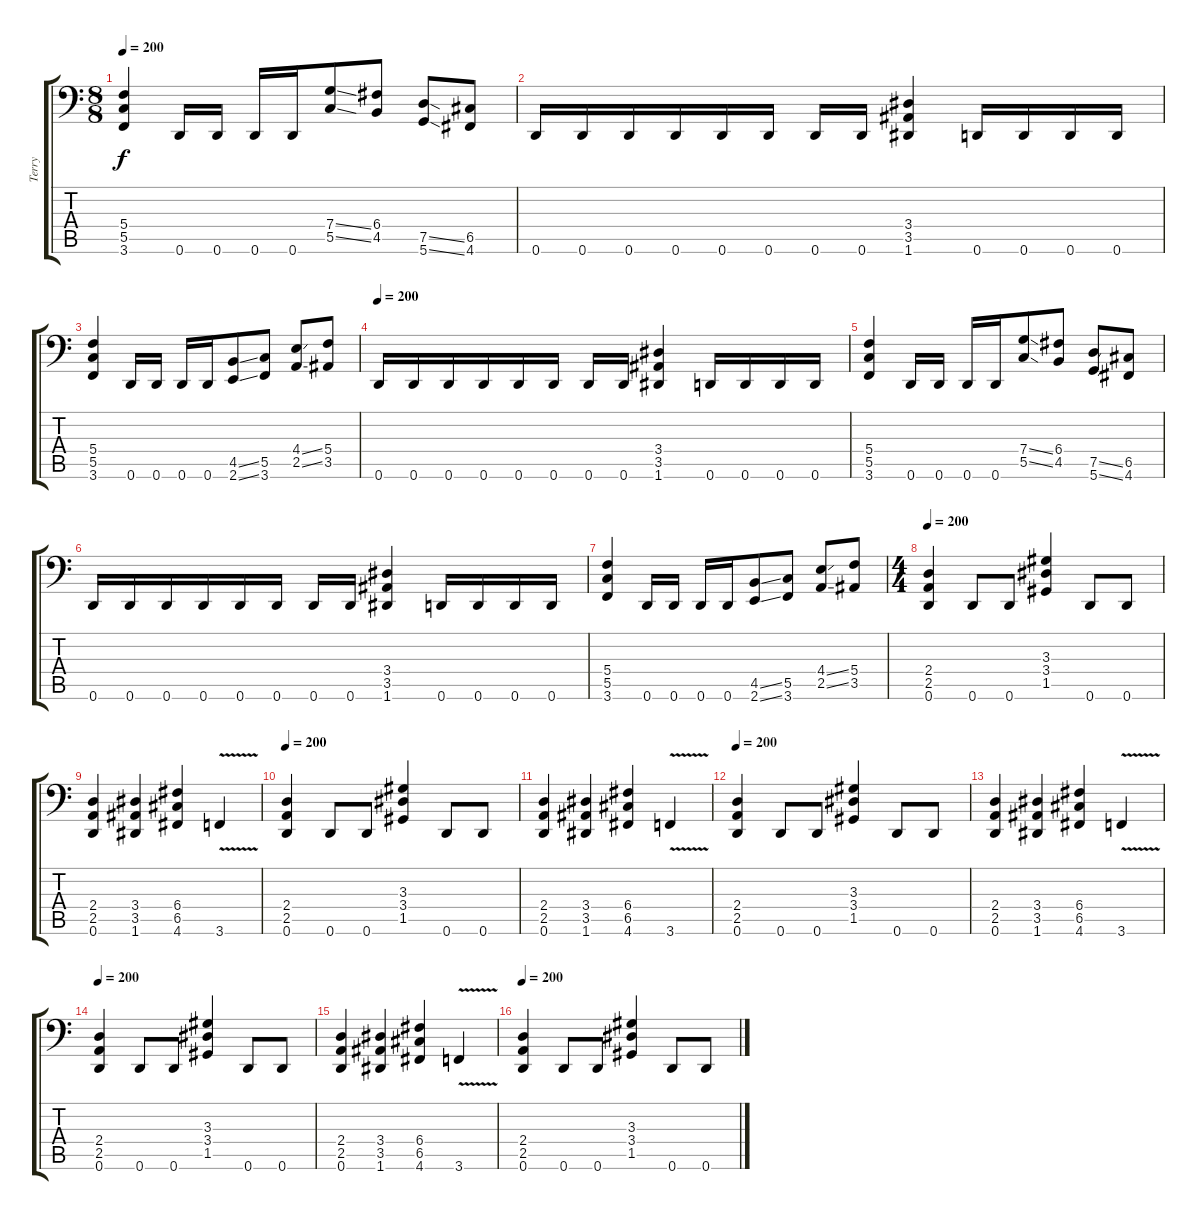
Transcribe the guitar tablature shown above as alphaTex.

\track ("Terry" "Terry") {instrument electricbasspick}
\staff {score tabs}
\tuning (D3 A2 F2 C2 G1 D1) {hide}
\ts (8 8)
\tempo 200
\clef f4
\ks c
(5.4 5.5 3.6).4{dy f} 0.6.16 0.6.16 0.6.16 0.6.16 (7.4{ss} 5.5{ss}).8 (6.4 4.5).8 (7.5{ss} 5.6{ss}).8 (6.5 4.6).8 |
0.6.16 0.6.16 0.6.16 0.6.16 0.6.16 0.6.16 0.6.16 0.6.16 (3.4 3.5 1.6).4 0.6.16 0.6.16 0.6.16 0.6.16 |
(5.4 5.5 3.6).4 0.6.16 0.6.16 0.6.16 0.6.16 (4.5{ss} 2.6{ss}).8 (5.5 3.6).8 (4.4{ss} 2.5{ss}).8 (5.4 3.5).8 |
\tempo 200
0.6.16 0.6.16 0.6.16 0.6.16 0.6.16 0.6.16 0.6.16 0.6.16 (3.4 3.5 1.6).4 0.6.16 0.6.16 0.6.16 0.6.16 |
(5.4 5.5 3.6).4 0.6.16 0.6.16 0.6.16 0.6.16 (7.4{ss} 5.5{ss}).8 (6.4 4.5).8 (7.5{ss} 5.6{ss}).8 (6.5 4.6).8 |
0.6.16 0.6.16 0.6.16 0.6.16 0.6.16 0.6.16 0.6.16 0.6.16 (3.4 3.5 1.6).4 0.6.16 0.6.16 0.6.16 0.6.16 |
(5.4 5.5 3.6).4 0.6.16 0.6.16 0.6.16 0.6.16 (4.5{ss} 2.6{ss}).8 (5.5 3.6).8 (4.4{ss} 2.5{ss}).8 (5.4 3.5).8 |
\ts (4 4)
\tempo 200
(2.4 2.5 0.6).4 0.6.8 0.6.8 (3.3 3.4 1.5).4 0.6.8 0.6.8 |
(2.4 2.5 0.6).4 (3.4 3.5 1.6).4 (6.4 6.5 4.6).4 3.6{v}.4 |
\tempo 200
(2.4 2.5 0.6).4 0.6.8 0.6.8 (3.3 3.4 1.5).4 0.6.8 0.6.8 |
(2.4 2.5 0.6).4 (3.4 3.5 1.6).4 (6.4 6.5 4.6).4 3.6{v}.4 |
\tempo 200
(2.4 2.5 0.6).4 0.6.8 0.6.8 (3.3 3.4 1.5).4 0.6.8 0.6.8 |
(2.4 2.5 0.6).4 (3.4 3.5 1.6).4 (6.4 6.5 4.6).4 3.6{v}.4 |
\tempo 200
(2.4 2.5 0.6).4 0.6.8 0.6.8 (3.3 3.4 1.5).4 0.6.8 0.6.8 |
(2.4 2.5 0.6).4 (3.4 3.5 1.6).4 (6.4 6.5 4.6).4 3.6{v}.4 |
\tempo 200
(2.4 2.5 0.6).4 0.6.8 0.6.8 (3.3 3.4 1.5).4 0.6.8 0.6.8
